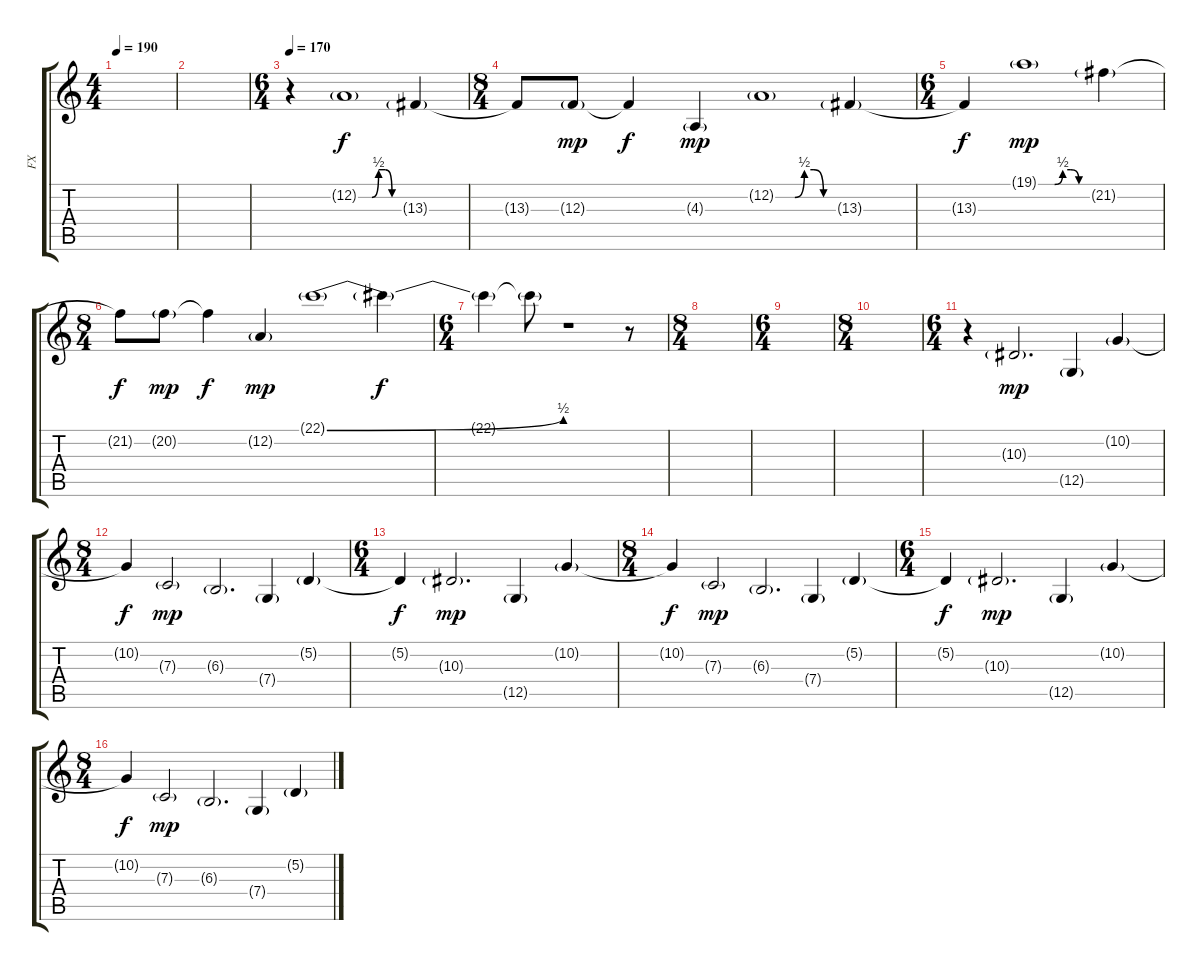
\track ("FX" "FX") {instrument stringensemble2}
\staff {score tabs}
\tuning (D4 A3 F3 C3 G2 C2) {hide}
\ts (4 4)
\tempo 190
\clef g2
\ks c
|
|
\ts (6 4)
\tempo 170
r.4 12.2{be (custom 0 0 20 0 30 2 40 2 50 0 60 0) g}.1{volume 16 instrument overdrivenguitar} 13.3{g}.4 |
\ts (8 4)
13.3{t}.8{dy f} 12.3{g}.8{dy mp} 12.3{t}.4{dy f} 4.3{g}.4{dy mp} 12.2{be (custom 0 0 20 0 30 2 40 2 50 0 60 0) g}.1 13.3{g}.4 |
\ts (6 4)
13.3{t}.4{dy f} 19.1{be (custom 0 0 20 0 30 2 40 2 50 0 60 0) g}.1{dy mp} 21.2{g}.4 |
\ts (8 4)
21.2{t}.8{dy f} 20.2{g}.8{dy mp} 20.2{t}.4{dy f} 12.2{g}.4{dy mp} 22.1{be (bend 0 0 60 2) g}.1 22.1{t}.4{dy f} |
\ts (6 4)
22.1{t}.4 22.1{t}.8 r.1 r.8 |
\ts (8 4)
|
\ts (6 4)
|
\ts (8 4)
|
\ts (6 4)
r.4 10.3{g}.2{d dy mp volume 16 instrument overdrivenguitar} 12.5{g}.4 10.2{g}.4 |
\ts (8 4)
10.2{t}.4{dy f} 7.3{g}.2{dy mp} 6.3{g}.2{d} 7.4{g}.4 5.2{g}.4 |
\ts (6 4)
5.2{t}.4{dy f} 10.3{g}.2{d dy mp} 12.5{g}.4 10.2{g}.4 |
\ts (8 4)
10.2{t}.4{dy f} 7.3{g}.2{dy mp} 6.3{g}.2{d} 7.4{g}.4 5.2{g}.4 |
\ts (6 4)
5.2{t}.4{dy f} 10.3{g}.2{d dy mp} 12.5{g}.4 10.2{g}.4 |
\ts (8 4)
10.2{t}.4{dy f} 7.3{g}.2{dy mp} 6.3{g}.2{d} 7.4{g}.4 5.2{g}.4
